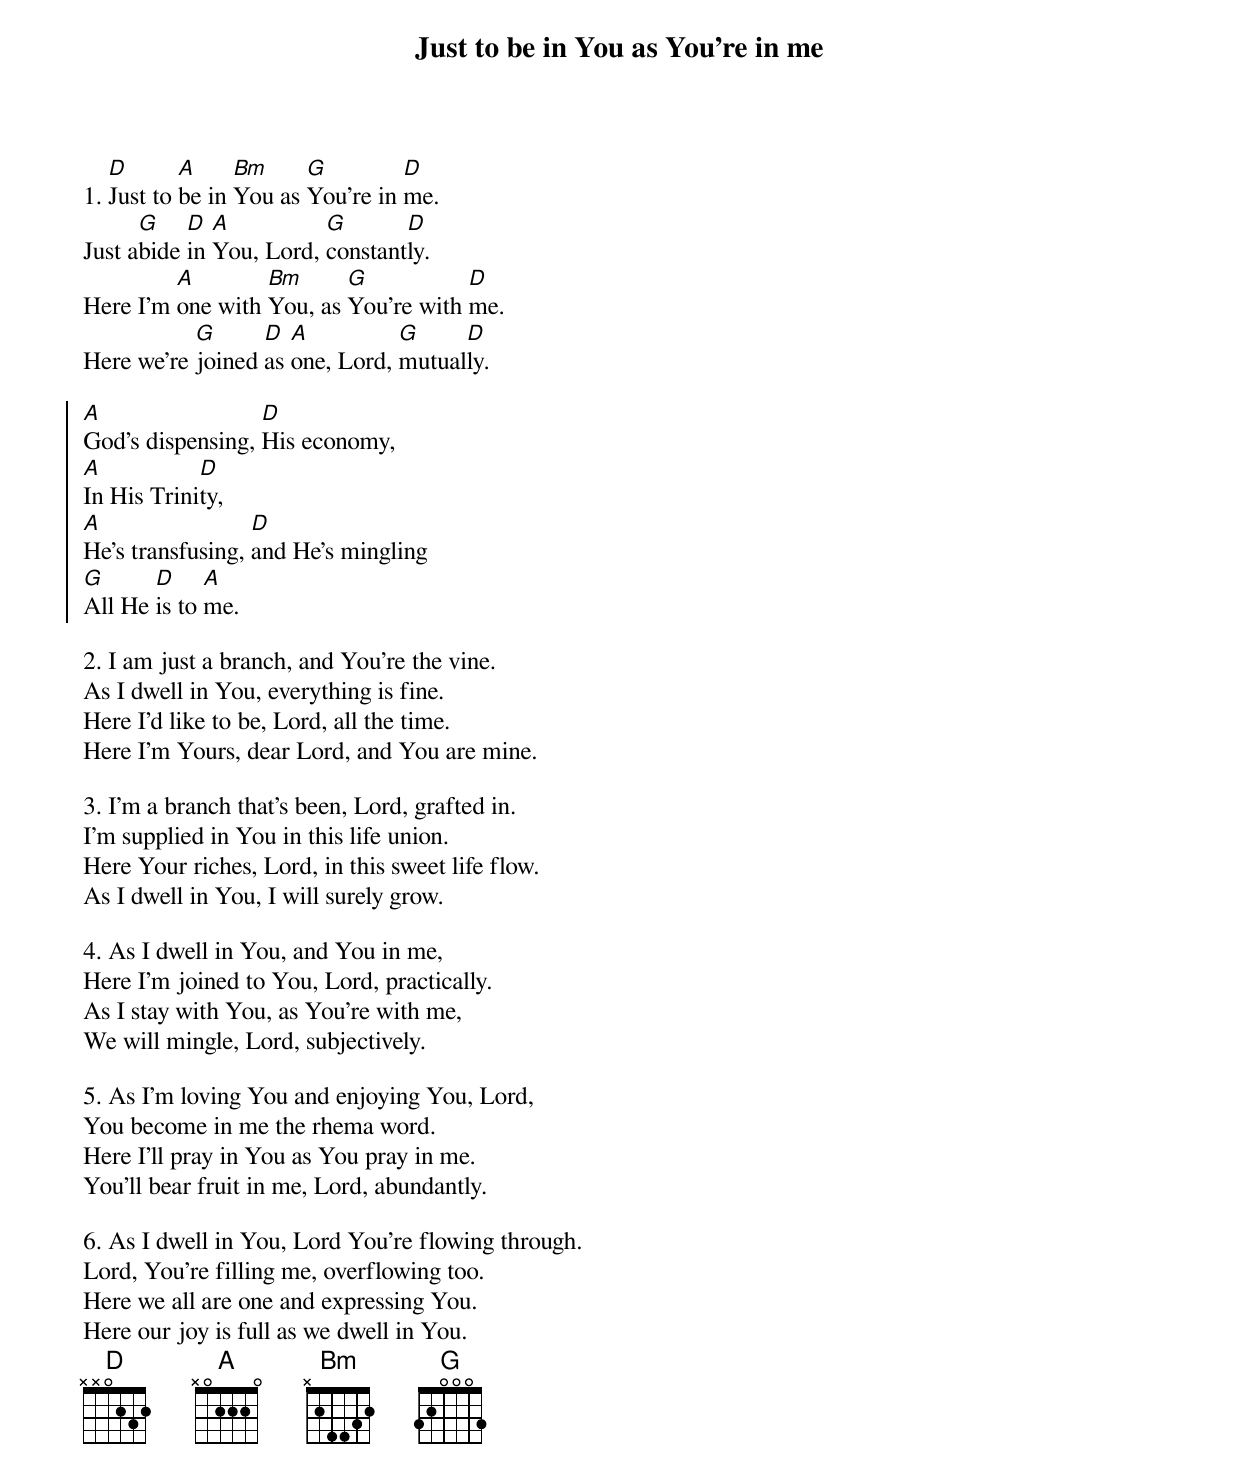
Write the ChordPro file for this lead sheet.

{t:Just to be in You as You're in me}

1. [D]Just to [A]be in [Bm]You as [G]You're in [D]me.
Just a[G]bide [D]in [A]You, Lord, [G]constant[D]ly.
Here I'm [A]one with [Bm]You, as [G]You're with [D]me.
Here we're [G]joined [D]as [A]one, Lord, [G]mutual[D]ly.

{soc}
[A]God's dispensing, [D]His economy,
[A]In His Trini[D]ty,
[A]He's transfusing, [D]and He's mingling
[G]All He [D]is to [A]me.
{eoc}

2. I am just a branch, and You're the vine.
As I dwell in You, everything is fine.
Here I'd like to be, Lord, all the time.
Here I'm Yours, dear Lord, and You are mine.

3. I'm a branch that's been, Lord, grafted in.
I'm supplied in You in this life union.
Here Your riches, Lord, in this sweet life flow.
As I dwell in You, I will surely grow.

4. As I dwell in You, and You in me,
Here I'm joined to You, Lord, practically.
As I stay with You, as You're with me,
We will mingle, Lord, subjectively.

5. As I'm loving You and enjoying You, Lord,
You become in me the rhema word.
Here I'll pray in You as You pray in me.
You'll bear fruit in me, Lord, abundantly.

6. As I dwell in You, Lord You're flowing through.
Lord, You're filling me, overflowing too.
Here we all are one and expressing You.
Here our joy is full as we dwell in You.
